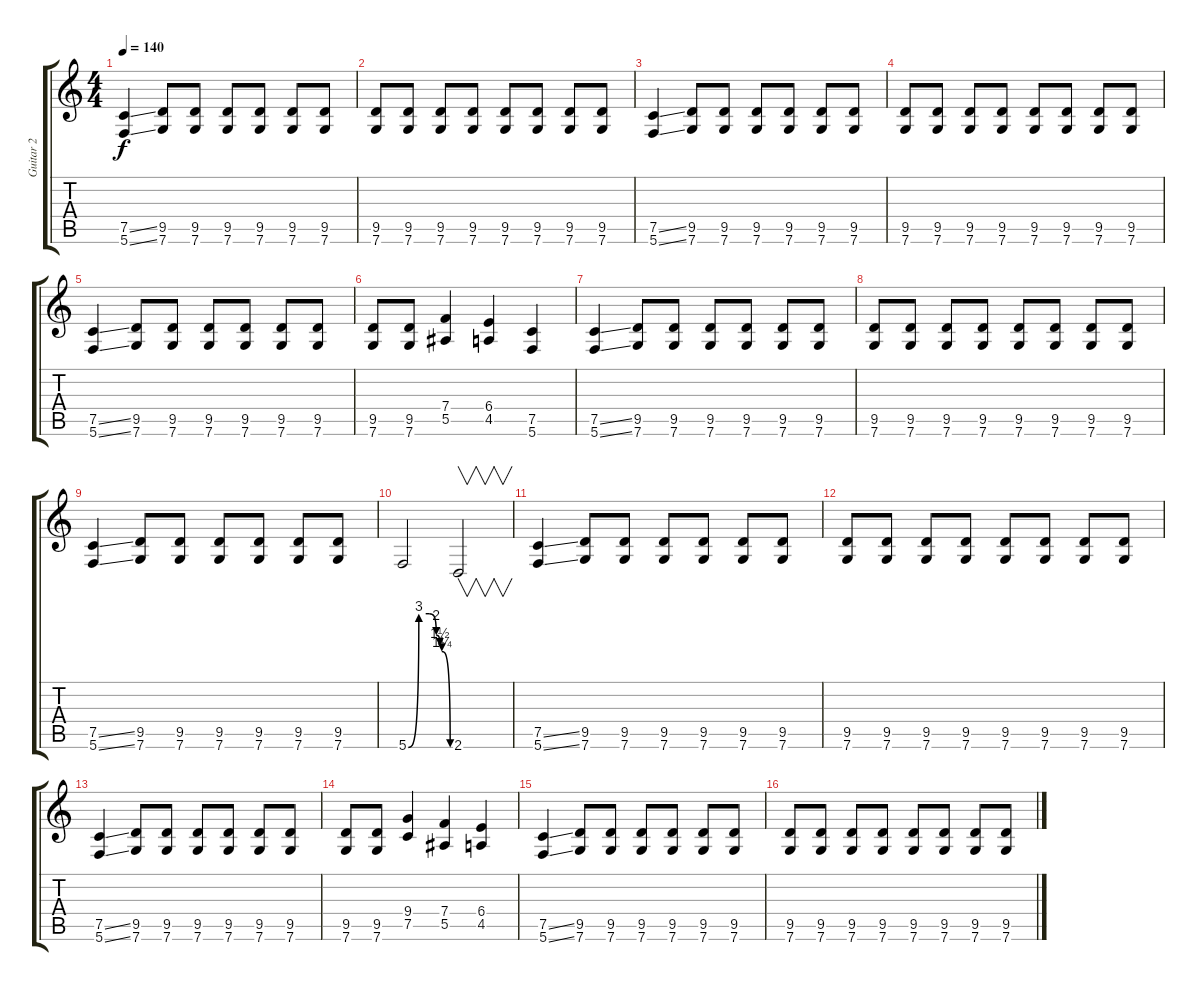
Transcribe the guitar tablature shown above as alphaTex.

\track ("Guitar 2" "Guitar 2") {instrument distortionguitar}
\staff {score tabs}
\tuning (C4 G3 Eb3 Bb2 F2 C2) {hide}
\ts (4 4)
\tempo 140
\clef g2
\ks c
(7.5{ss} 5.6{ss}).4{dy f} (9.5 7.6).8 (9.5 7.6).8 (9.5 7.6).8 (9.5 7.6).8 (9.5 7.6).8 (9.5 7.6).8 |
(9.5 7.6).8 (9.5 7.6).8 (9.5 7.6).8 (9.5 7.6).8 (9.5 7.6).8 (9.5 7.6).8 (9.5 7.6).8 (9.5 7.6).8 |
(7.5{ss} 5.6{ss}).4 (9.5 7.6).8 (9.5 7.6).8 (9.5 7.6).8 (9.5 7.6).8 (9.5 7.6).8 (9.5 7.6).8 |
(9.5 7.6).8 (9.5 7.6).8 (9.5 7.6).8 (9.5 7.6).8 (9.5 7.6).8 (9.5 7.6).8 (9.5 7.6).8 (9.5 7.6).8 |
(7.5{ss} 5.6{ss}).4 (9.5 7.6).8 (9.5 7.6).8 (9.5 7.6).8 (9.5 7.6).8 (9.5 7.6).8 (9.5 7.6).8 |
(9.5 7.6).8 (9.5 7.6).8 (7.4 5.5).4 (6.4 4.5).4 (7.5 5.6).4 |
(7.5{ss} 5.6{ss}).4 (9.5 7.6).8 (9.5 7.6).8 (9.5 7.6).8 (9.5 7.6).8 (9.5 7.6).8 (9.5 7.6).8 |
(9.5 7.6).8 (9.5 7.6).8 (9.5 7.6).8 (9.5 7.6).8 (9.5 7.6).8 (9.5 7.6).8 (9.5 7.6).8 (9.5 7.6).8 |
(7.5{ss} 5.6{ss}).4 (9.5 7.6).8 (9.5 7.6).8 (9.5 7.6).8 (9.5 7.6).8 (9.5 7.6).8 (9.5 7.6).8 |
5.6{be (custom 0 0 15 12 30 12 40 8 45 6 48 5 60 0)}.2 2.6.2{v} |
(7.5{ss} 5.6{ss}).4 (9.5 7.6).8 (9.5 7.6).8 (9.5 7.6).8 (9.5 7.6).8 (9.5 7.6).8 (9.5 7.6).8 |
(9.5 7.6).8 (9.5 7.6).8 (9.5 7.6).8 (9.5 7.6).8 (9.5 7.6).8 (9.5 7.6).8 (9.5 7.6).8 (9.5 7.6).8 |
(7.5{ss} 5.6{ss}).4 (9.5 7.6).8 (9.5 7.6).8 (9.5 7.6).8 (9.5 7.6).8 (9.5 7.6).8 (9.5 7.6).8 |
(9.5 7.6).8 (9.5 7.6).8 (9.4 7.5).4 (7.4 5.5).4 (6.4 4.5).4 |
(7.5{ss} 5.6{ss}).4 (9.5 7.6).8 (9.5 7.6).8 (9.5 7.6).8 (9.5 7.6).8 (9.5 7.6).8 (9.5 7.6).8 |
(9.5 7.6).8 (9.5 7.6).8 (9.5 7.6).8 (9.5 7.6).8 (9.5 7.6).8 (9.5 7.6).8 (9.5 7.6).8 (9.5 7.6).8
